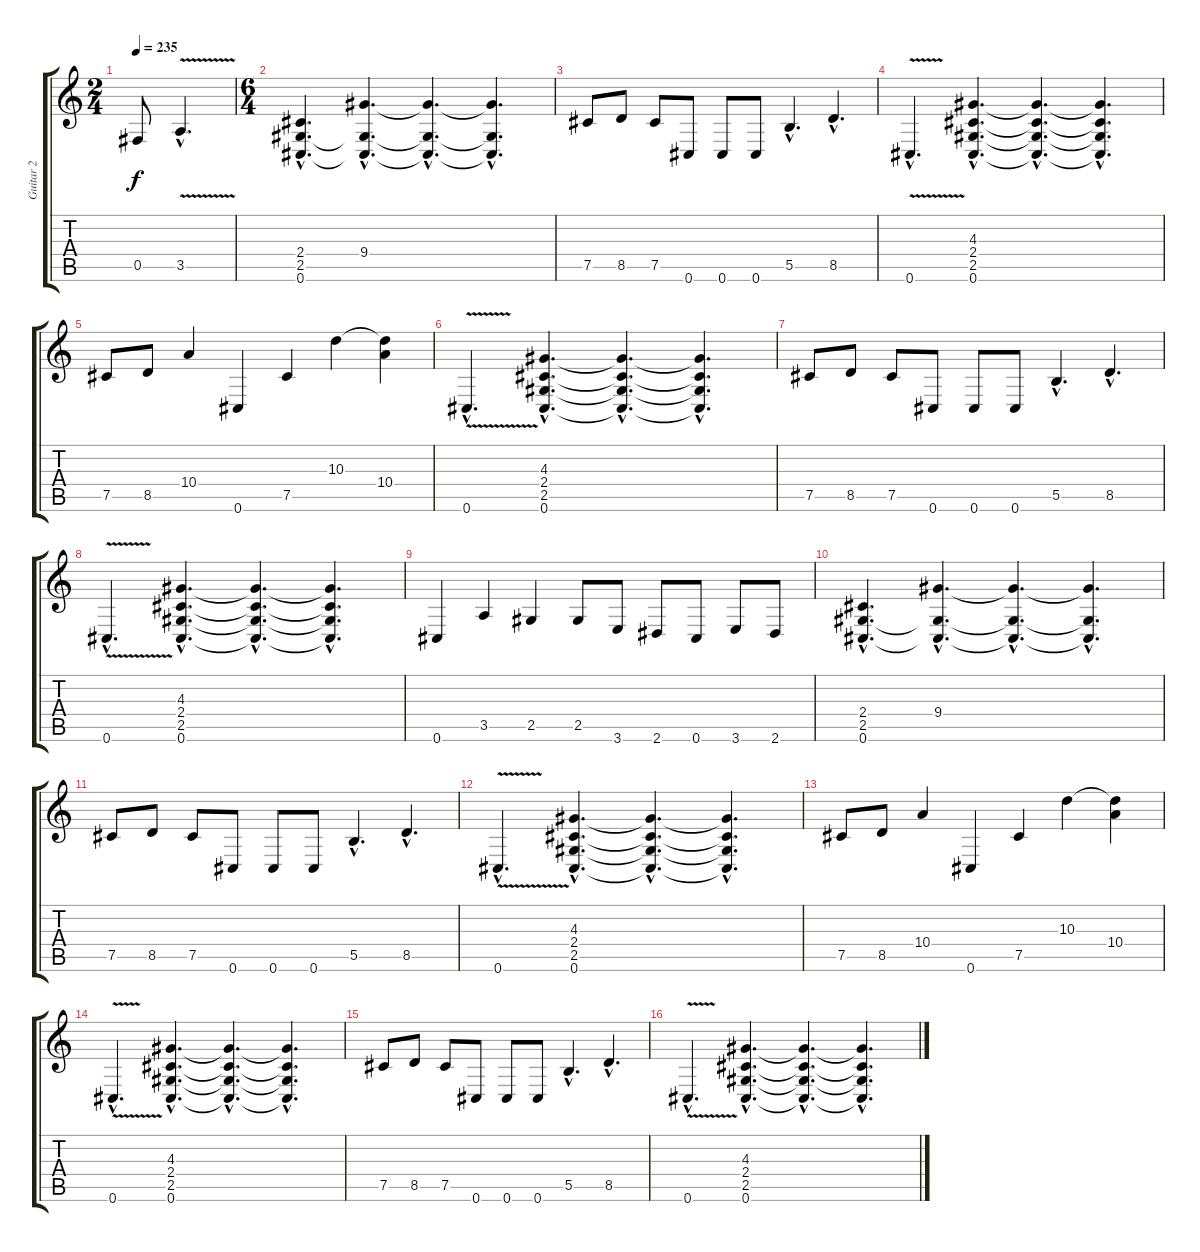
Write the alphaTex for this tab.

\track ("Guitar 2" "Guitar 2") {instrument distortionguitar}
\staff {score tabs}
\tuning (Db4 Ab3 E3 B2 Gb2 Db2) {hide}
\ts (2 4)
\tempo 235
\clef g2
\ks c
0.5.8{dy f} 3.5{v hac}.4{d} |
\ts (6 4)
(2.4{hac} 2.5{hac} 0.6{hac}).4{d} (9.4{hac} 2.5{hac t} 0.6{hac t}).4{d} (9.4{hac t} 2.5{hac t} 0.6{hac t}).4{d} (9.4{hac t} 2.5{hac t} 0.6{hac t}).4{d} |
7.5.8 8.5.8 7.5.8 0.6.8 0.6.8 0.6.8 5.5{hac}.4{d} 8.5{hac}.4{d} |
0.6{v hac}.4{d} (4.3{hac} 2.4{hac} 2.5{hac} 0.6{hac}).4{d} (4.3{hac t} 2.4{hac t} 2.5{hac t} 0.6{hac t}).4{d} (4.3{hac t} 2.4{hac t} 2.5{hac t} 0.6{hac t}).4{d} |
7.5.8 8.5.8 10.4.4 0.6.4 7.5.4 10.3.4 (10.3{t} 10.4).4 |
0.6{v hac}.4{d} (4.3{hac} 2.4{hac} 2.5{hac} 0.6{hac}).4{d} (4.3{hac t} 2.4{hac t} 2.5{hac t} 0.6{hac t}).4{d} (4.3{hac t} 2.4{hac t} 2.5{hac t} 0.6{hac t}).4{d} |
7.5.8 8.5.8 7.5.8 0.6.8 0.6.8 0.6.8 5.5{hac}.4{d} 8.5{hac}.4{d} |
0.6{v hac}.4{d} (4.3{hac} 2.4{hac} 2.5{hac} 0.6{hac}).4{d} (4.3{hac t} 2.4{hac t} 2.5{hac t} 0.6{hac t}).4{d} (4.3{hac t} 2.4{hac t} 2.5{hac t} 0.6{hac t}).4{d} |
0.6.4 3.5.4 2.5.4 2.5.8 3.6.8 2.6.8 0.6.8 3.6.8 2.6.8 |
(2.4{hac} 2.5{hac} 0.6{hac}).4{d} (9.4{hac} 2.5{hac t} 0.6{hac t}).4{d} (9.4{hac t} 2.5{hac t} 0.6{hac t}).4{d} (9.4{hac t} 2.5{hac t} 0.6{hac t}).4{d} |
7.5.8 8.5.8 7.5.8 0.6.8 0.6.8 0.6.8 5.5{hac}.4{d} 8.5{hac}.4{d} |
0.6{v hac}.4{d} (4.3{hac} 2.4{hac} 2.5{hac} 0.6{hac}).4{d} (4.3{hac t} 2.4{hac t} 2.5{hac t} 0.6{hac t}).4{d} (4.3{hac t} 2.4{hac t} 2.5{hac t} 0.6{hac t}).4{d} |
7.5.8 8.5.8 10.4.4 0.6.4 7.5.4 10.3.4 (10.3{t} 10.4).4 |
0.6{v hac}.4{d} (4.3{hac} 2.4{hac} 2.5{hac} 0.6{hac}).4{d} (4.3{hac t} 2.4{hac t} 2.5{hac t} 0.6{hac t}).4{d} (4.3{hac t} 2.4{hac t} 2.5{hac t} 0.6{hac t}).4{d} |
7.5.8 8.5.8 7.5.8 0.6.8 0.6.8 0.6.8 5.5{hac}.4{d} 8.5{hac}.4{d} |
0.6{v hac}.4{d} (4.3{hac} 2.4{hac} 2.5{hac} 0.6{hac}).4{d} (4.3{hac t} 2.4{hac t} 2.5{hac t} 0.6{hac t}).4{d} (4.3{hac t} 2.4{hac t} 2.5{hac t} 0.6{hac t}).4{d}
